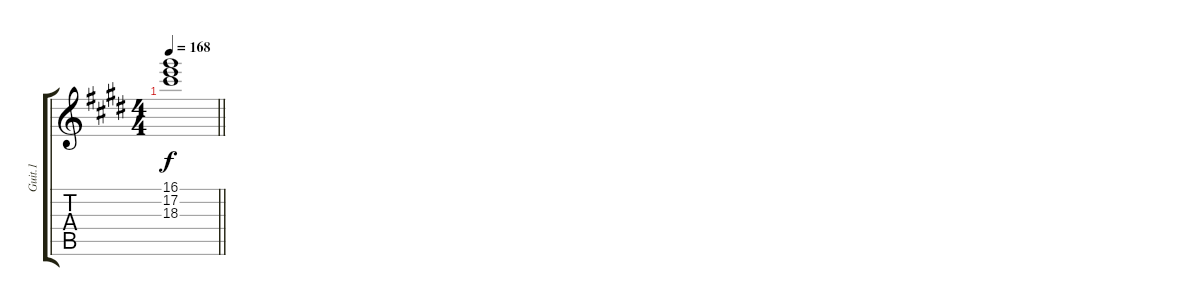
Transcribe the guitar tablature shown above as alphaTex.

\track ("Guit.1" "Guit.1") {instrument overdrivenguitar}
\staff {score tabs}
\tuning (E4 B3 G3 D3 A2 E2) {hide}
\ts (4 4)
\tempo 168
\clef g2
\barLineRight lightlight
\ks e
(16.1 17.2 18.3).1{dy f}
